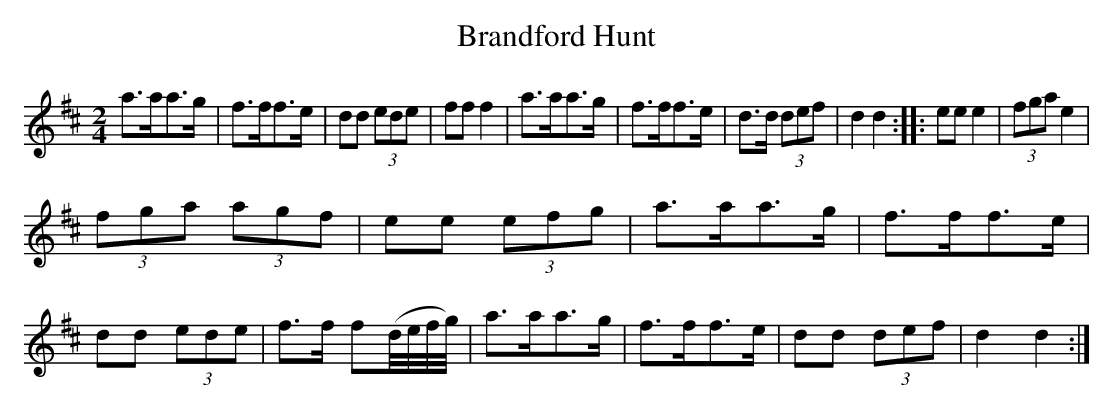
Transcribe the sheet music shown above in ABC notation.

X:1
T:Brandford Hunt
M:2/4
L:1/8
K:D
a>aa>g | f>ff>e | dd (3ede | ff f2 | a>aa>g | f>ff>e | d>d (3def | d2 d2::ee e2 | (3fga e2 |
(3fga (3agf | ee (3efg | a>aa>g | f>ff>e | dd (3ede | f>f f(d/4e/4f/4g/4) | a>aa>g | f>ff>e | dd (3def | d2d2 :|
